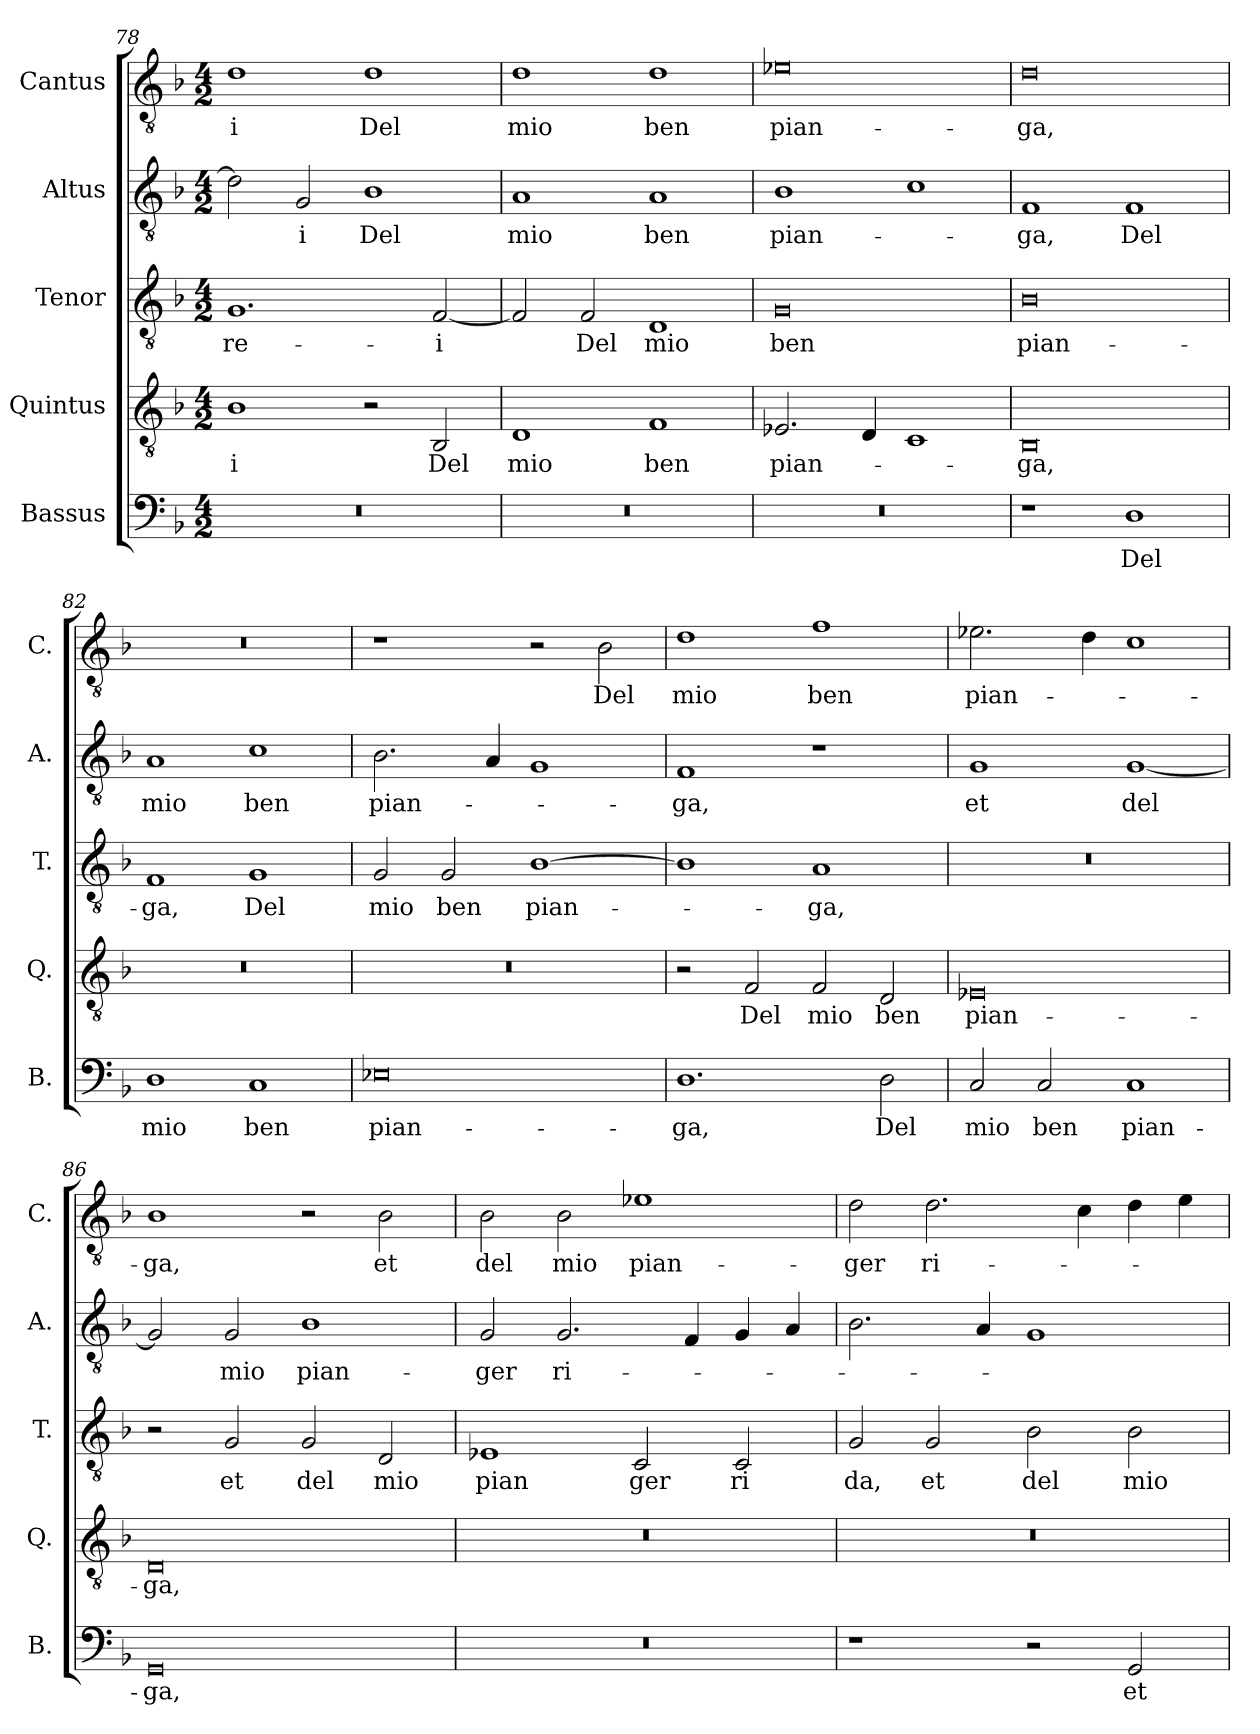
**kern	**text	**kern	**text	**kern	**text	**kern	**text	**kern	**text
*part5	*part5	*part4	*part4	*part3	*part3	*part2	*part2	*part1	*part1
*staff5	*staff5	*staff4	*staff4	*staff3	*staff3	*staff2	*staff2	*staff1	*staff1
*I"Bassus	*	*I"Quintus	*	*I"Tenor	*	*I"Altus	*	*I"Cantus	*
*I'B.	*	*I'Q.	*	*I'T.	*	*I'A.	*	*I'C.	*
*clefF4	*	*clefGv2	*	*clefGv2	*	*clefGv2	*	*clefGv2	*
*k[b-]	*	*k[b-]	*	*k[b-]	*	*k[b-]	*	*k[b-]	*
*M4/2	*	*M4/2	*	*M4/2	*	*M4/2	*	*M4/2	*
=78	=78	=78	=78	=78	=78	=78	=78	=78	=78
!	!	!	!LO:LY:b	!	!LO:LY:b	!	!	!	!LO:LY:b
0r	.	1B-	-i	1.G	re-	2d\]	.	1d	-i
!	!	!	!	!	!	!	!LO:LY:b	!	!
.	.	.	.	.	.	2G/	-i	.	.
!	!	!	!	!	!	!	!LO:LY:b	!	!LO:LY:b
.	.	2r	.	.	.	1B-	Del	1d	Del
!	!	!	!LO:LY:b	!	!LO:LY:b	!	!	!	!
.	.	2BB-/	Del	[2F/	-i	.	.	.	.
=79	=79	=79	=79	=79	=79	=79	=79	=79	=79
!	!	!	!LO:LY:b	!	!	!	!LO:LY:b	!	!LO:LY:b
0r	.	1D	mio	2F/]	.	1A	mio	1d	mio
!	!	!	!	!	!LO:LY:b	!	!	!	!
.	.	.	.	2F/	Del	.	.	.	.
!	!	!	!LO:LY:b	!	!LO:LY:b	!	!LO:LY:b	!	!LO:LY:b
.	.	1F	ben	1D	mio	1A	ben	1d	ben
=80	=80	=80	=80	=80	=80	=80	=80	=80	=80
!	!	!	!LO:LY:b	!	!LO:LY:b	!	!LO:LY:b	!	!LO:LY:b
0r	.	2.E-X/	pian-	0G	ben	1B-	pian-	0e-X	pian-
.	.	4D/	.	.	.	.	.	.	.
.	.	1C	.	.	.	1c	.	.	.
=81	=81	=81	=81	=81	=81	=81	=81	=81	=81
!	!	!	!LO:LY:b	!	!LO:LY:b	!	!LO:LY:b	!	!LO:LY:b
1r	.	0BB-	-ga,	0B-	pian-	1F	-ga,	0d	-ga,
!	!LO:LY:b	!	!	!	!	!	!LO:LY:b	!	!
1D	Del	.	.	.	.	1F	Del	.	.
=82	=82	=82	=82	=82	=82	=82	=82	=82	=82
!	!LO:LY:b	!	!	!	!LO:LY:b	!	!LO:LY:b	!	!
1D	mio	0r	.	1F	-ga,	1A	mio	0r	.
!	!LO:LY:b	!	!	!	!LO:LY:b	!	!LO:LY:b	!	!
1C	ben	.	.	1G	Del	1c	ben	.	.
=83	=83	=83	=83	=83	=83	=83	=83	=83	=83
!	!LO:LY:b	!	!	!	!LO:LY:b	!	!LO:LY:b	!	!
0E-X	pian-	0r	.	2G/	mio	2.B-\	pian-	1r	.
!	!	!	!	!	!LO:LY:b	!	!	!	!
.	.	.	.	2G/	ben	.	.	.	.
.	.	.	.	.	.	4A/	.	.	.
!	!	!	!	!	!LO:LY:b	!	!	!	!
.	.	.	.	[1B-	pian-	1G	.	2r	.
!	!	!	!	!	!	!	!	!	!LO:LY:b
.	.	.	.	.	.	.	.	2B-\	Del
=84	=84	=84	=84	=84	=84	=84	=84	=84	=84
!	!LO:LY:b	!	!	!	!	!	!LO:LY:b	!	!LO:LY:b
1.D	-ga,	2r	.	1B-]	.	1F	-ga,	1d	mio
!	!	!	!LO:LY:b	!	!	!	!	!	!
.	.	2F/	Del	.	.	.	.	.	.
!	!	!	!LO:LY:b	!	!LO:LY:b	!	!	!	!LO:LY:b
.	.	2F/	mio	1A	-ga,	1r	.	1f	ben
!	!LO:LY:b	!	!LO:LY:b	!	!	!	!	!	!
2D\	Del	2D/	ben	.	.	.	.	.	.
=85	=85	=85	=85	=85	=85	=85	=85	=85	=85
!	!LO:LY:b	!	!LO:LY:b	!	!	!	!LO:LY:b	!	!LO:LY:b
2C/	mio	0E-X	pian-	0r	.	1G	et	2.e-X\	pian-
!	!LO:LY:b	!	!	!	!	!	!	!	!
2C/	ben	.	.	.	.	.	.	.	.
.	.	.	.	.	.	.	.	4d\	.
!	!LO:LY:b	!	!	!	!	!	!LO:LY:b	!	!
1C	pian-	.	.	.	.	[1G	del	1c	.
!!LO:PB:g=z
=86	=86	=86	=86	=86	=86	=86	=86	=86	=86
!	!LO:LY:b	!	!LO:LY:b	!	!	!	!	!	!LO:LY:b
0GG	-ga,	0D	-ga,	2r	.	2G/]	.	1B-	-ga,
!	!	!	!	!	!LO:LY:b	!	!LO:LY:b	!	!
.	.	.	.	2G/	et	2G/	mio	.	.
!	!	!	!	!	!LO:LY:b	!	!LO:LY:b	!	!
.	.	.	.	2G/	del	1B-	pian-	2r	.
!	!	!	!	!	!LO:LY:b	!	!	!	!LO:LY:b
.	.	.	.	2D/	mio	.	.	2B-\	et
=87	=87	=87	=87	=87	=87	=87	=87	=87	=87
!	!	!	!	!	!LO:LY:b	!	!LO:LY:b	!	!LO:LY:b
0r	.	0r	.	1E-X	pian	2G/	-ger	2B-\	del
!	!	!	!	!	!	!	!LO:LY:b	!	!LO:LY:b
.	.	.	.	.	.	2.G/	ri-	2B-\	mio
!	!	!	!	!	!LO:LY:b	!	!	!	!LO:LY:b
.	.	.	.	2C/	ger	.	.	1e-X	pian-
.	.	.	.	.	.	4F/	.	.	.
!	!	!	!	!	!LO:LY:b	!	!	!	!
.	.	.	.	2C/	ri	4G/	.	.	.
.	.	.	.	.	.	4A/	.	.	.
=88	=88	=88	=88	=88	=88	=88	=88	=88	=88
!	!	!	!	!	!LO:LY:b	!	!	!	!LO:LY:b
1r	.	0r	.	2G/	da,	2.B-\	.	2d\	-ger
!	!	!	!	!	!LO:LY:b	!	!	!	!LO:LY:b
.	.	.	.	2G/	et	.	.	2.d\	ri-
.	.	.	.	.	.	4A/	.	.	.
!	!	!	!	!	!LO:LY:b	!	!	!	!
2r	.	.	.	2B-\	del	1G	.	.	.
.	.	.	.	.	.	.	.	4c\	.
!	!LO:LY:b	!	!	!	!LO:LY:b	!	!	!	!
2GG/	et	.	.	2B-\	mio	.	.	4d\	.
.	.	.	.	.	.	.	.	4e\	.
=	=	=	=	=	=	=	=	=	=
*-	*-	*-	*-	*-	*-	*-	*-	*-	*-
